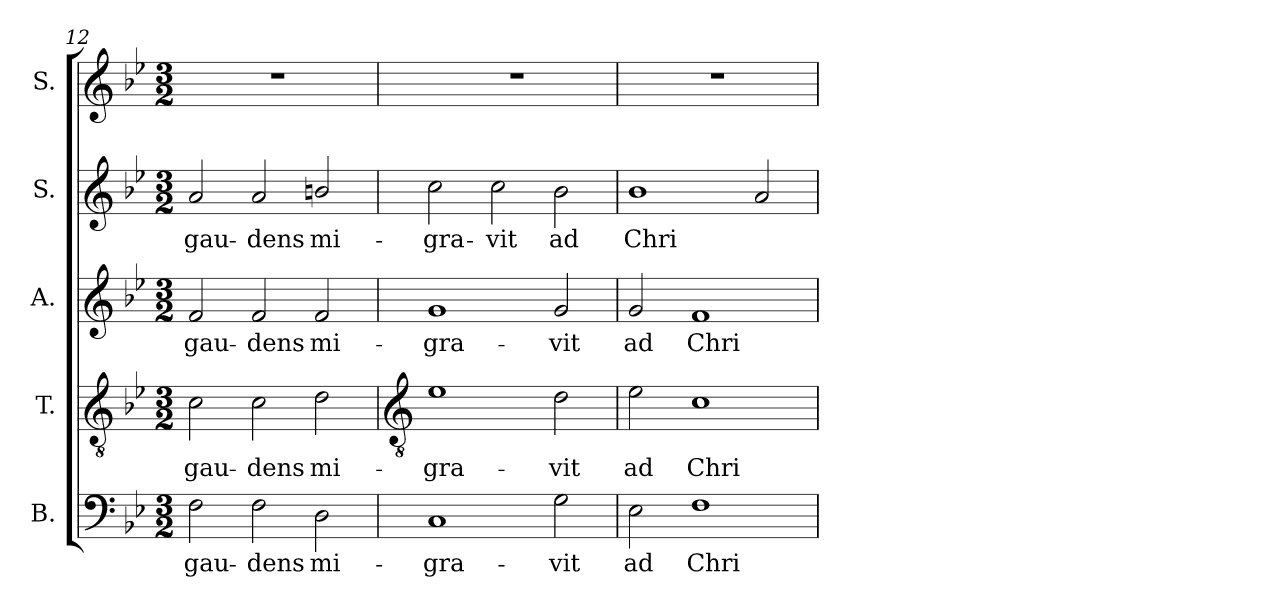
**kern	**text	**kern	**text	**kern	**text	**kern	**text	**kern
*part5	*part5	*part4	*part4	*part3	*part3	*part2	*part2	*part1
*staff5	*staff5	*staff4	*staff4	*staff3	*staff3	*staff2	*staff2	*staff1
*I"B.	*	*I"T.	*	*I"A.	*	*I"S.	*	*I"S.
*clefF4	*	*clefGv2	*	*clefG2	*	*clefG2	*	*clefG2
*k[b-e-]	*	*k[b-e-]	*	*k[b-e-]	*	*k[b-e-]	*	*k[b-e-]
*B-:	*	*B-:	*	*B-:	*	*B-:	*	*B-:
*M3/2	*	*M3/2	*	*M3/2	*	*M3/2	*	*M3/2
=12	=12	=12	=12	=12	=12	=12	=12	=12
!	!LO:LY:b	!	!LO:LY:b	!	!LO:LY:b	!	!LO:LY:b	!LO:N:vis=1
2F	gau-	2c	gau-	2f	gau-	2a	gau-	1.r
!	!LO:LY:b	!	!LO:LY:b	!	!LO:LY:b	!	!LO:LY:b	!
2F	-dens	2c	-dens	2f	-dens	2a	-dens	.
!	!LO:LY:b	!	!LO:LY:b	!	!LO:LY:b	!	!LO:LY:b	!
2D	mi-	2d	mi-	2f	mi-	2bn/	mi-	.
!!LO:LB:g=z
=13	=13	=13	=13	=13	=13	=13	=13	=13
*	*	*clefGv2	*	*	*	*	*	*
!	!LO:LY:b	!	!LO:LY:b	!	!LO:LY:b	!	!LO:LY:b	!LO:N:vis=1
1C	-gra-	1e-	-gra-	1g	-gra-	2cc	-gra-	1.r
!	!	!	!	!	!	!	!LO:LY:b	!
.	.	.	.	.	.	2cc	-vit	.
!	!LO:LY:b	!	!LO:LY:b	!	!LO:LY:b	!	!LO:LY:b	!
2G	-vit	2d	-vit	2g	-vit	2b-	ad	.
=14	=14	=14	=14	=14	=14	=14	=14	=14
!	!LO:LY:b	!	!LO:LY:b	!	!LO:LY:b	!	!LO:LY:b	!LO:N:vis=1
2E-	ad	2e-	ad	2g	ad	1b-	Chri	1.r
!	!LO:LY:b	!	!LO:LY:b	!	!LO:LY:b	!	!	!
1F	Chri-	1c	Chri-	1f	Chri-	.	.	.
.	.	.	.	.	.	2a	.	.
=	=	=	=	=	=	=	=	=
*-	*-	*-	*-	*-	*-	*-	*-	*-
